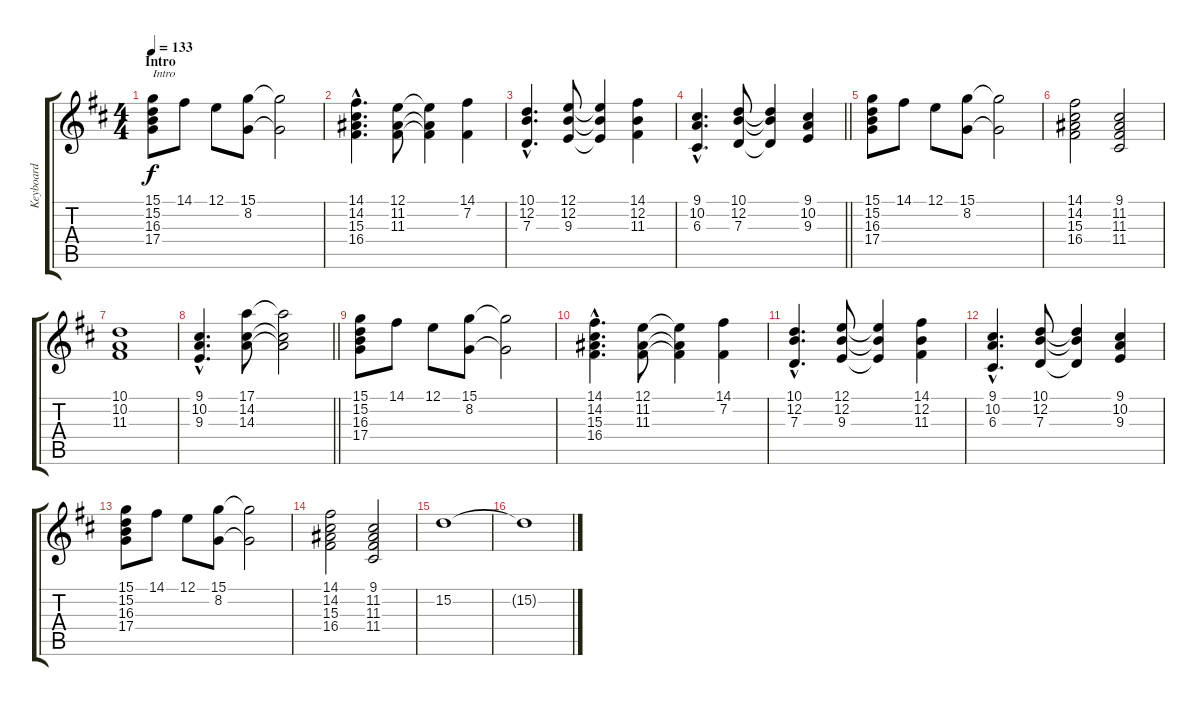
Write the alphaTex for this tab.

\track ("Keyboard" "Keyboard") {instrument acousticgrandpiano}
\staff {score tabs}
\tuning (E4 B3 G3 D3 A2 E2) {hide}
\ts (4 4)
\section ("" "Intro")
\tempo 133
\clef g2
\ks d
(15.1 15.2 16.3 17.4).8{txt "Intro" dy f instrument acousticgrandpiano} 14.1.8 12.1.8 (15.1 8.2).8 (15.1{t} 8.2{t}).2 |
(14.1{hac} 14.2{hac} 15.3{hac} 16.4{hac}).4{d} (12.1 11.2 11.3).8 (12.1{t} 11.2{t} 11.3{t}).4 (14.1 7.2).4 |
(10.1{hac} 12.2{hac} 7.3{hac}).4{d} (12.1 12.2 9.3).8 (12.1{t} 12.2{t} 9.3{t}).4 (14.1 12.2 11.3).4 |
\barLineRight lightlight
(9.1{hac} 10.2{hac} 6.3{hac}).4{d} (10.1 12.2 7.3).8 (10.1{t} 12.2{t} 7.3{t}).4 (9.1 10.2 9.3).4 |
(15.1 15.2 16.3 17.4).8 14.1.8 12.1.8 (15.1 8.2).8 (15.1{t} 8.2{t}).2 |
(14.1 14.2 15.3 16.4).2 (9.1 11.2 11.3 11.4).2 |
(10.1 10.2 11.3).1 |
\barLineRight lightlight
(9.1{hac} 10.2{hac} 9.3{hac}).4{d} (17.1 14.2 14.3).8 (17.1{t} 14.2{t} 14.3{t}).2 |
(15.1 15.2 16.3 17.4).8 14.1.8 12.1.8 (15.1 8.2).8 (15.1{t} 8.2{t}).2 |
(14.1{hac} 14.2{hac} 15.3{hac} 16.4{hac}).4{d} (12.1 11.2 11.3).8 (12.1{t} 11.2{t} 11.3{t}).4 (14.1 7.2).4 |
(10.1{hac} 12.2{hac} 7.3{hac}).4{d} (12.1 12.2 9.3).8 (12.1{t} 12.2{t} 9.3{t}).4 (14.1 12.2 11.3).4 |
(9.1{hac} 10.2{hac} 6.3{hac}).4{d} (10.1 12.2 7.3).8 (10.1{t} 12.2{t} 7.3{t}).4 (9.1 10.2 9.3).4 |
(15.1 15.2 16.3 17.4).8 14.1.8 12.1.8 (15.1 8.2).8 (15.1{t} 8.2{t}).2 |
(14.1 14.2 15.3 16.4).2 (9.1 11.2 11.3 11.4).2 |
15.2.1 |
15.2{t}.1
